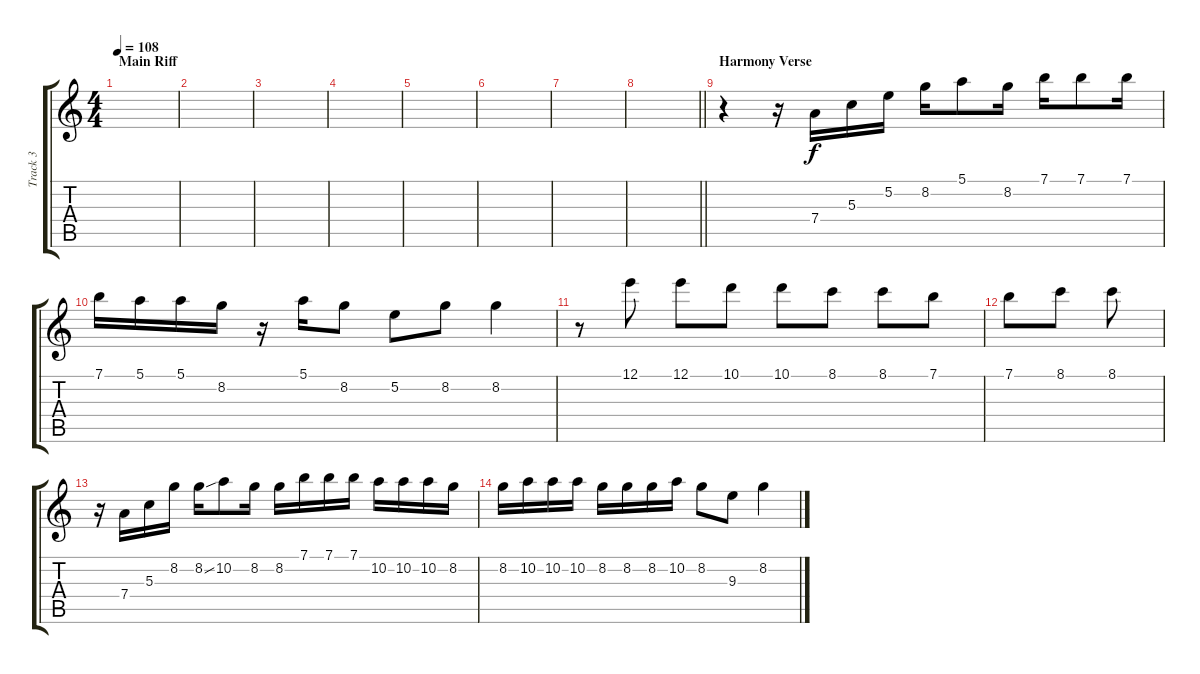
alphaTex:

\track ("Track 3" "Track 3") {instrument acousticguitarsteel}
\staff {score tabs}
\tuning (E4 B3 G3 D3 A2 E2) {hide}
\ts (4 4)
\section ("" "Main Riff")
\tempo 108
\clef g2
\ks c
|
|
|
|
|
|
|
\barLineRight lightlight
|
\section ("" "Harmony Verse")
r.4 r.16 7.4.16 5.3.16 5.2.16 8.2.16 5.1.8 8.2.16 7.1.16 7.1.8 7.1.16 |
7.1.16 5.1.16 5.1.16 8.2.16 r.16 5.1.16 8.2.8 5.2.8 8.2.8 8.2.4 |
r.8 12.1.8 12.1.8 10.1.8 10.1.8 8.1.8 8.1.8 7.1.8 |
7.1.8 8.1.8 8.1.8 |
r.16 7.4.16 5.3.16 8.2.16 8.2{ss}.16 10.2.8 8.2.16 8.2.16 7.1.16 7.1.16 7.1.16 10.2.16 10.2.16 10.2.16 8.2.16 |
8.2.16 10.2.16 10.2.16 10.2.16 8.2.16 8.2.16 8.2.16 10.2.16 8.2.8 9.3.8 8.2.4
